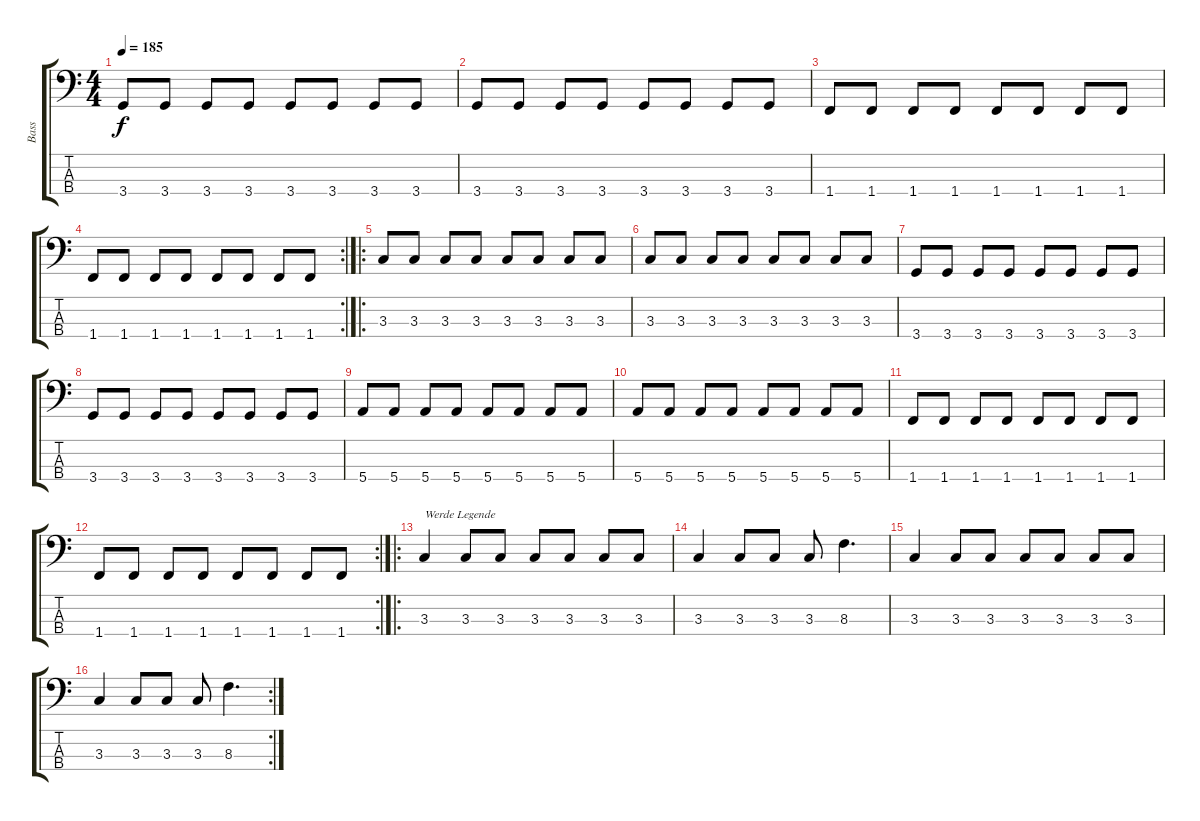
\track ("Bass" "Bass") {instrument electricbassfinger}
\staff {score tabs}
\tuning (G2 D2 A1 E1) {hide}
\ts (4 4)
\tempo 185
\clef f4
\ks c
3.4.8{dy f} 3.4.8 3.4.8 3.4.8 3.4.8 3.4.8 3.4.8 3.4.8 |
3.4.8 3.4.8 3.4.8 3.4.8 3.4.8 3.4.8 3.4.8 3.4.8 |
1.4.8 1.4.8 1.4.8 1.4.8 1.4.8 1.4.8 1.4.8 1.4.8 |
\rc 2
1.4.8 1.4.8 1.4.8 1.4.8 1.4.8 1.4.8 1.4.8 1.4.8 |
\ro
3.3.8 3.3.8 3.3.8 3.3.8 3.3.8 3.3.8 3.3.8 3.3.8 |
3.3.8 3.3.8 3.3.8 3.3.8 3.3.8 3.3.8 3.3.8 3.3.8 |
3.4.8 3.4.8 3.4.8 3.4.8 3.4.8 3.4.8 3.4.8 3.4.8 |
3.4.8 3.4.8 3.4.8 3.4.8 3.4.8 3.4.8 3.4.8 3.4.8 |
5.4.8 5.4.8 5.4.8 5.4.8 5.4.8 5.4.8 5.4.8 5.4.8 |
5.4.8 5.4.8 5.4.8 5.4.8 5.4.8 5.4.8 5.4.8 5.4.8 |
1.4.8 1.4.8 1.4.8 1.4.8 1.4.8 1.4.8 1.4.8 1.4.8 |
\rc 2
1.4.8 1.4.8 1.4.8 1.4.8 1.4.8 1.4.8 1.4.8 1.4.8 |
\ro
3.3.4{txt "Werde Legende"} 3.3.8 3.3.8 3.3.8 3.3.8 3.3.8 3.3.8 |
3.3.4 3.3.8 3.3.8 3.3.8 8.3.4{d} |
3.3.4 3.3.8 3.3.8 3.3.8 3.3.8 3.3.8 3.3.8 |
\rc 2
3.3.4 3.3.8 3.3.8 3.3.8 8.3.4{d}
